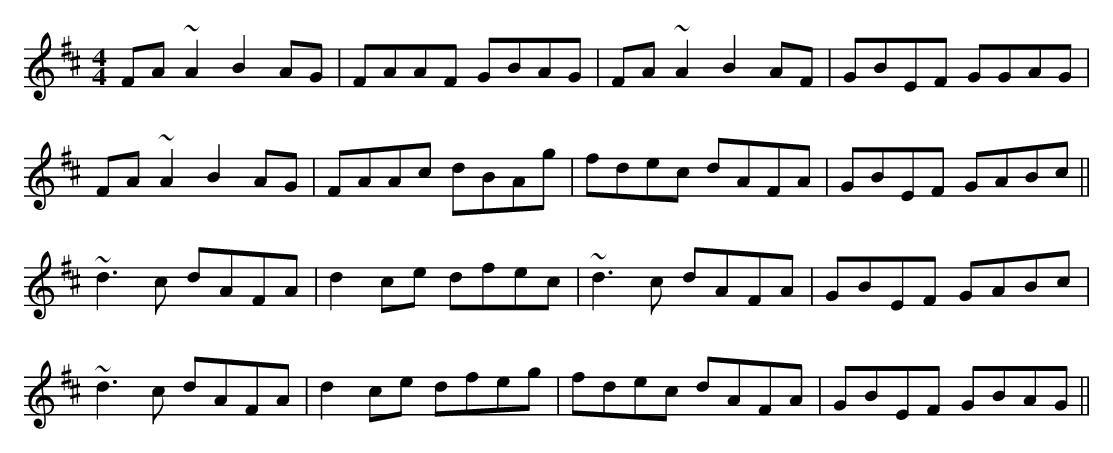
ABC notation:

X:1
M:4/4
K:D
FA ~A2 B2 AG|FAAF GBAG|FA ~A2 B2 AF|GBEF GGAG|
FA ~A2 B2 AG|FAAc dBAg|fdec dAFA|GBEF GABc||
~d3 c dAFA|d2 ce dfec|~d3 c dAFA|GBEF GABc|
~d3 c dAFA|d2 ce dfeg|fdec dAFA|GBEF GBAG||
